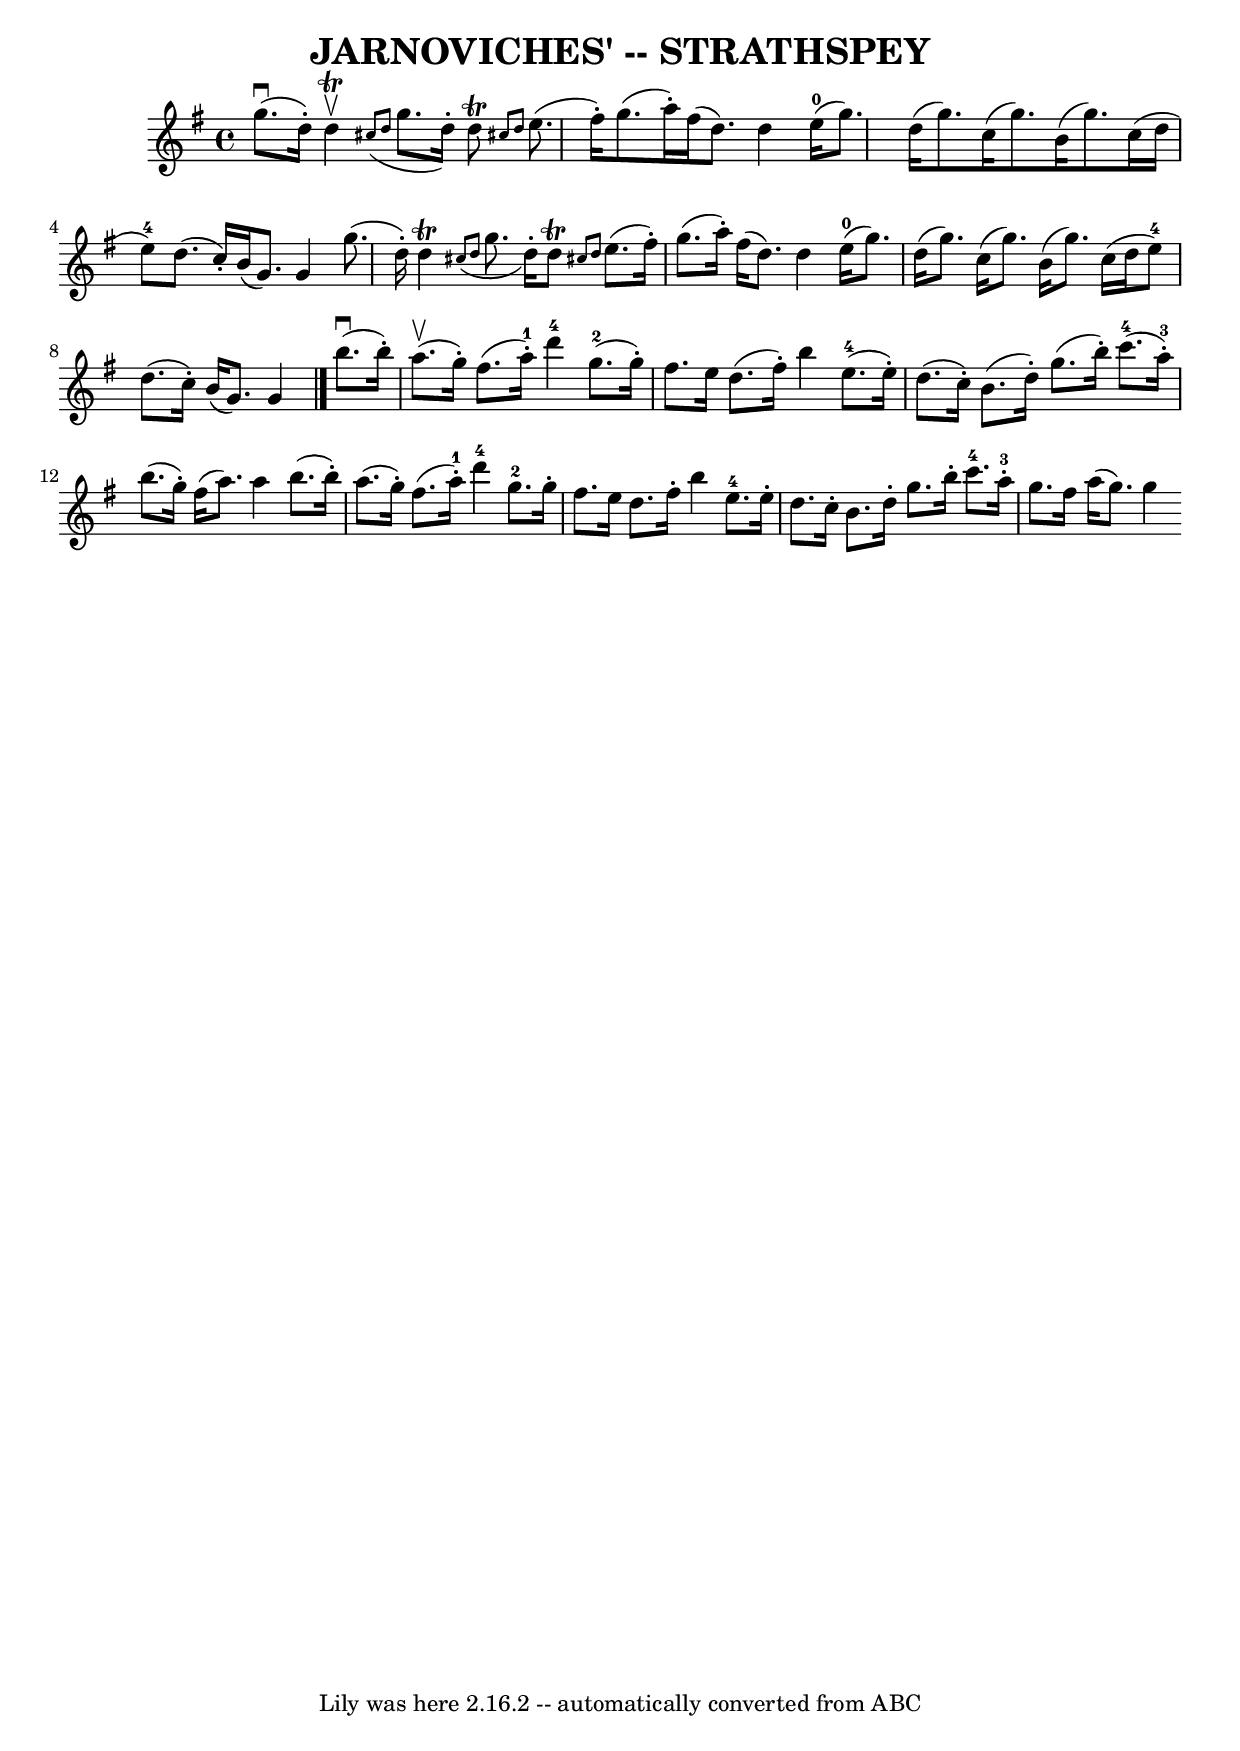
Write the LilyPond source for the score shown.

\version "2.16.2"
\include "Mammoth.ily"
\header {
  %% book = "Ryan's Mammoth Collection of Fiddle Tunes"
 crossRefNumber = "1"
 footnotes = ""
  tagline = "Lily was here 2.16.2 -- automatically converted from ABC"
  title = "JARNOVICHES' -- STRATHSPEY"

}
voicedefault =  {


  \override Staff.TimeSignature #'style = #'C
  \time 4/4 
  \key g \major
 g''8. (^\downbow d''16-.) d''4^\trill^\upbow   \grace { cs''8 (d''8  
			  } g''8. d''16-.) d''8^\trill \grace { cs''!8 d''8   		 }        |
 e''8. (fs''16-.) g''8. (a''16-.) fs''16 (d''8.) d''4         |
  
 e''16-0(g''8.) d''16 (g''8.) c''16 (g''8.) b'16 ( g''8.)        |
 c''16 (d''16 e''8-4) d''8. (c''16-.) b'16 (g'8.) g'4    | |
 g''8. (d''16-.)   
 d''4^\trill   \grace { cs''8 (d''8  
		       } g''8. d''16-.) d''8^\trill \grace { cs''!8 d''8   		 }        |
 e''8. (fs''16-.) g''8. (a''16-.) fs''16 (d''8.) d''4         |
  
 e''16-0(g''8.) d''16 (g''8.) c''16 (g''8.) b'16 ( g''8.)        |
 c''16 (d''16 e''8-4) d''8. (c''16-.) b'16 (g'8.) g'4    \bar "|." b''8. (^\downbow b''16-.) a''8. (^\upbow g''16-.) fs''8. (a''16-1-.) d'''4-4      |
 g''8.-2(g''16-.) fs''8. e''16 d''8. ( fs''16-.) b''4         |
 e''8.-4(e''16-.) d''8. ( c''16-.) b'8. (d''16-.) g''8. (b''16-.)        |
  
 c'''8.-4(a''16-3-.) b''8. (g''16-.) fs''16 (a''8.) a''4    |  |
 b''8. (b''16-.) a''8. (g''16-.) fs''8. (a''16-1-.) d'''4-4        |
 g''8.-2 g''16-. fs''8. e''16 d''8. fs''16-. b''4         |
 e''8.-4 e''16-. d''8. c''16-. b'8. d''16-. g''8. b''16-.        |
 c'''8.-4 a''16-3-. g''8. fs''16 a''16 ( g''8.) g''4    \bar " |."   

}

\score{
  <<

    \context Staff="default"
    {
      \voicedefault 
      
    }

  >>
  \layout {
    
  }
  \midi {
  }

}
